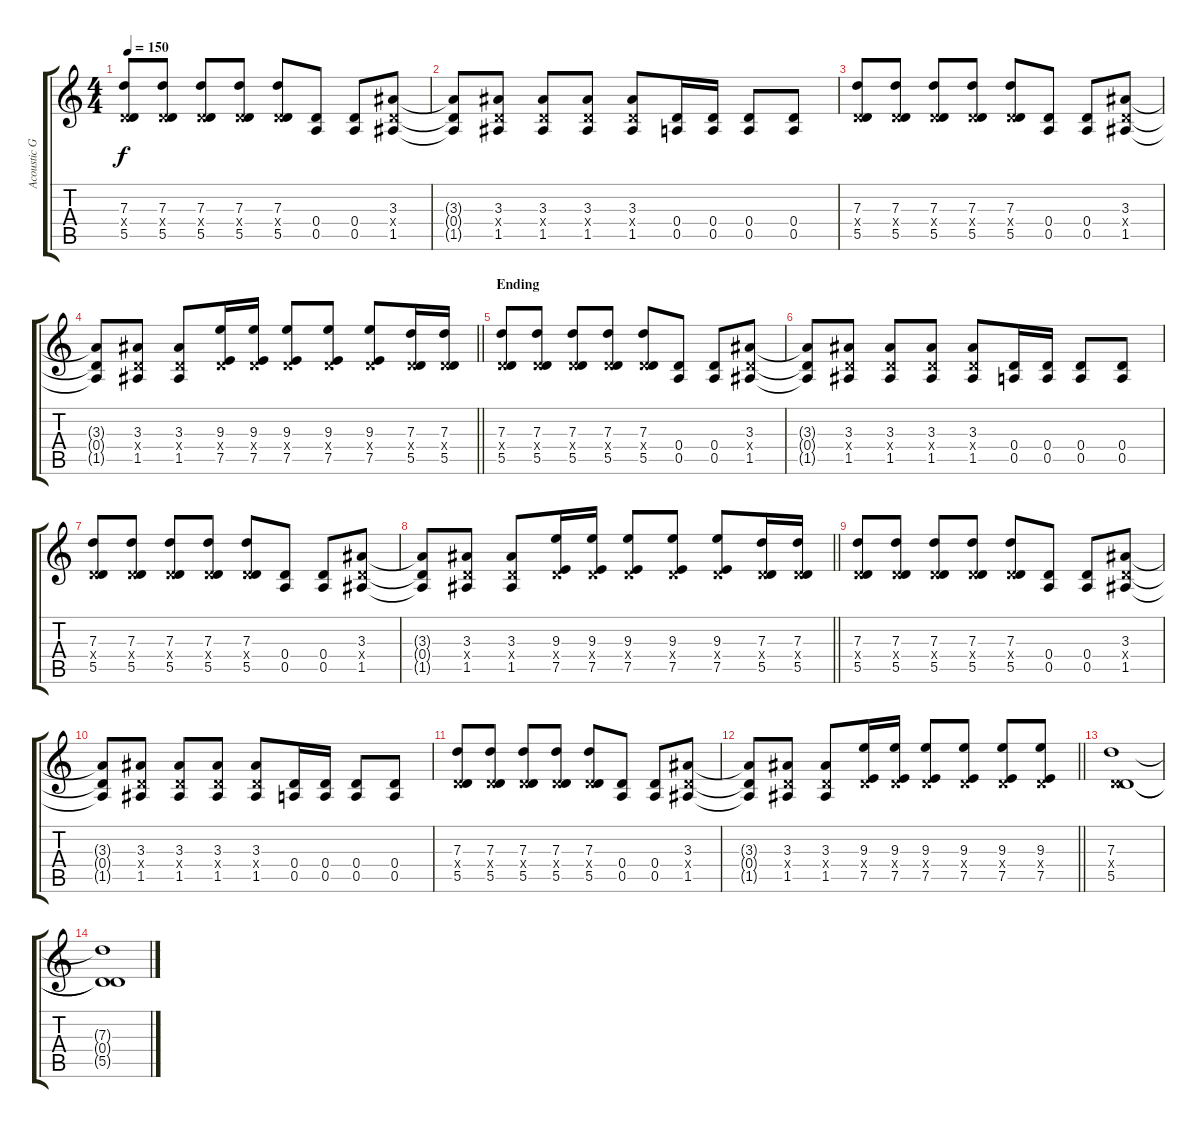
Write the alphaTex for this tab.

\track ("Acoustic Guitar" "Acoustic G") {instrument acousticguitarsteel}
\staff {score tabs}
\tuning (E4 B3 G3 D3 A2 E2) {hide}
\ts (4 4)
\tempo 150
\clef g2
\ks c
(7.3 0.4{x} 5.5).8{dy f} (7.3 0.4{x} 5.5).8 (7.3 0.4{x} 5.5).8 (7.3 0.4{x} 5.5).8 (7.3 0.4{x} 5.5).8 (0.4 0.5).8 (0.4 0.5).8 (3.3 0.4{x} 1.5).8 |
(3.3{t} 0.4{t} 1.5{t}).8 (3.3 0.4{x} 1.5).8 (3.3 0.4{x} 1.5).8 (3.3 0.4{x} 1.5).8 (3.3 0.4{x} 1.5).8 (0.4 0.5).16 (0.4 0.5).16 (0.4 0.5).8 (0.4 0.5).8 |
(7.3 0.4{x} 5.5).8 (7.3 0.4{x} 5.5).8 (7.3 0.4{x} 5.5).8 (7.3 0.4{x} 5.5).8 (7.3 0.4{x} 5.5).8 (0.4 0.5).8 (0.4 0.5).8 (3.3 0.4{x} 1.5).8 |
\barLineRight lightlight
(3.3{t} 0.4{t} 1.5{t}).8 (3.3 0.4{x} 1.5).8 (3.3 0.4{x} 1.5).8 (9.3 0.4{x} 7.5).16 (9.3 0.4{x} 7.5).16 (9.3 0.4{x} 7.5).8 (9.3 0.4{x} 7.5).8 (9.3 0.4{x} 7.5).8 (7.3 0.4{x} 5.5).16 (7.3 0.4{x} 5.5).16 |
\section ("" "Ending")
(7.3 0.4{x} 5.5).8 (7.3 0.4{x} 5.5).8 (7.3 0.4{x} 5.5).8 (7.3 0.4{x} 5.5).8 (7.3 0.4{x} 5.5).8 (0.4 0.5).8 (0.4 0.5).8 (3.3 0.4{x} 1.5).8 |
(3.3{t} 0.4{t} 1.5{t}).8 (3.3 0.4{x} 1.5).8 (3.3 0.4{x} 1.5).8 (3.3 0.4{x} 1.5).8 (3.3 0.4{x} 1.5).8 (0.4 0.5).16 (0.4 0.5).16 (0.4 0.5).8 (0.4 0.5).8 |
(7.3 0.4{x} 5.5).8 (7.3 0.4{x} 5.5).8 (7.3 0.4{x} 5.5).8 (7.3 0.4{x} 5.5).8 (7.3 0.4{x} 5.5).8 (0.4 0.5).8 (0.4 0.5).8 (3.3 0.4{x} 1.5).8 |
\barLineRight lightlight
(3.3{t} 0.4{t} 1.5{t}).8 (3.3 0.4{x} 1.5).8 (3.3 0.4{x} 1.5).8 (9.3 0.4{x} 7.5).16 (9.3 0.4{x} 7.5).16 (9.3 0.4{x} 7.5).8 (9.3 0.4{x} 7.5).8 (9.3 0.4{x} 7.5).8 (7.3 0.4{x} 5.5).16 (7.3 0.4{x} 5.5).16 |
(7.3 0.4{x} 5.5).8 (7.3 0.4{x} 5.5).8 (7.3 0.4{x} 5.5).8 (7.3 0.4{x} 5.5).8 (7.3 0.4{x} 5.5).8 (0.4 0.5).8 (0.4 0.5).8 (3.3 0.4{x} 1.5).8 |
(3.3{t} 0.4{t} 1.5{t}).8 (3.3 0.4{x} 1.5).8 (3.3 0.4{x} 1.5).8 (3.3 0.4{x} 1.5).8 (3.3 0.4{x} 1.5).8 (0.4 0.5).16 (0.4 0.5).16 (0.4 0.5).8 (0.4 0.5).8 |
(7.3 0.4{x} 5.5).8 (7.3 0.4{x} 5.5).8 (7.3 0.4{x} 5.5).8 (7.3 0.4{x} 5.5).8 (7.3 0.4{x} 5.5).8 (0.4 0.5).8 (0.4 0.5).8 (3.3 0.4{x} 1.5).8 |
\barLineRight lightlight
(3.3{t} 0.4{t} 1.5{t}).8 (3.3 0.4{x} 1.5).8 (3.3 0.4{x} 1.5).8 (9.3 0.4{x} 7.5).16 (9.3 0.4{x} 7.5).16 (9.3 0.4{x} 7.5).8 (9.3 0.4{x} 7.5).8 (9.3 0.4{x} 7.5).8 (9.3 0.4{x} 7.5).8 |
(7.3 0.4{x} 5.5).1 |
(7.3{t} 0.4{t} 5.5{t}).1
